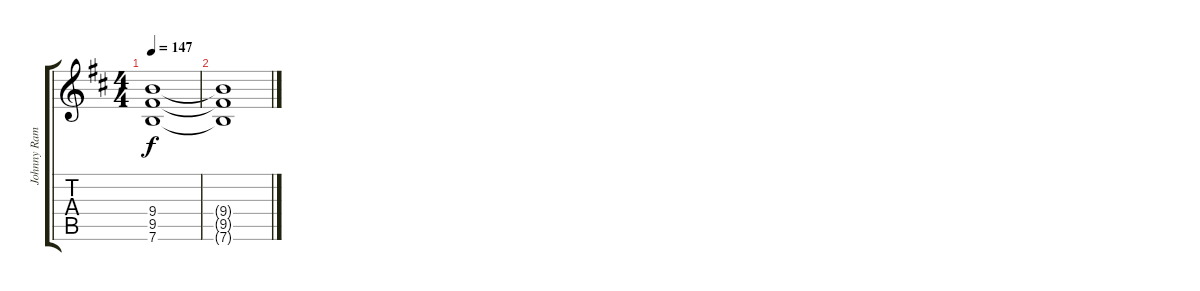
\track ("Johnny Ramone 1" "Johnny Ram") {instrument distortionguitar}
\staff {score tabs}
\tuning (E4 B3 G3 D3 A2 E2) {hide}
\ts (4 4)
\tempo 147
\clef g2
\ks d
(9.4 9.5 7.6).1{dy f} |
(9.4{t} 9.5{t} 7.6{t}).1
